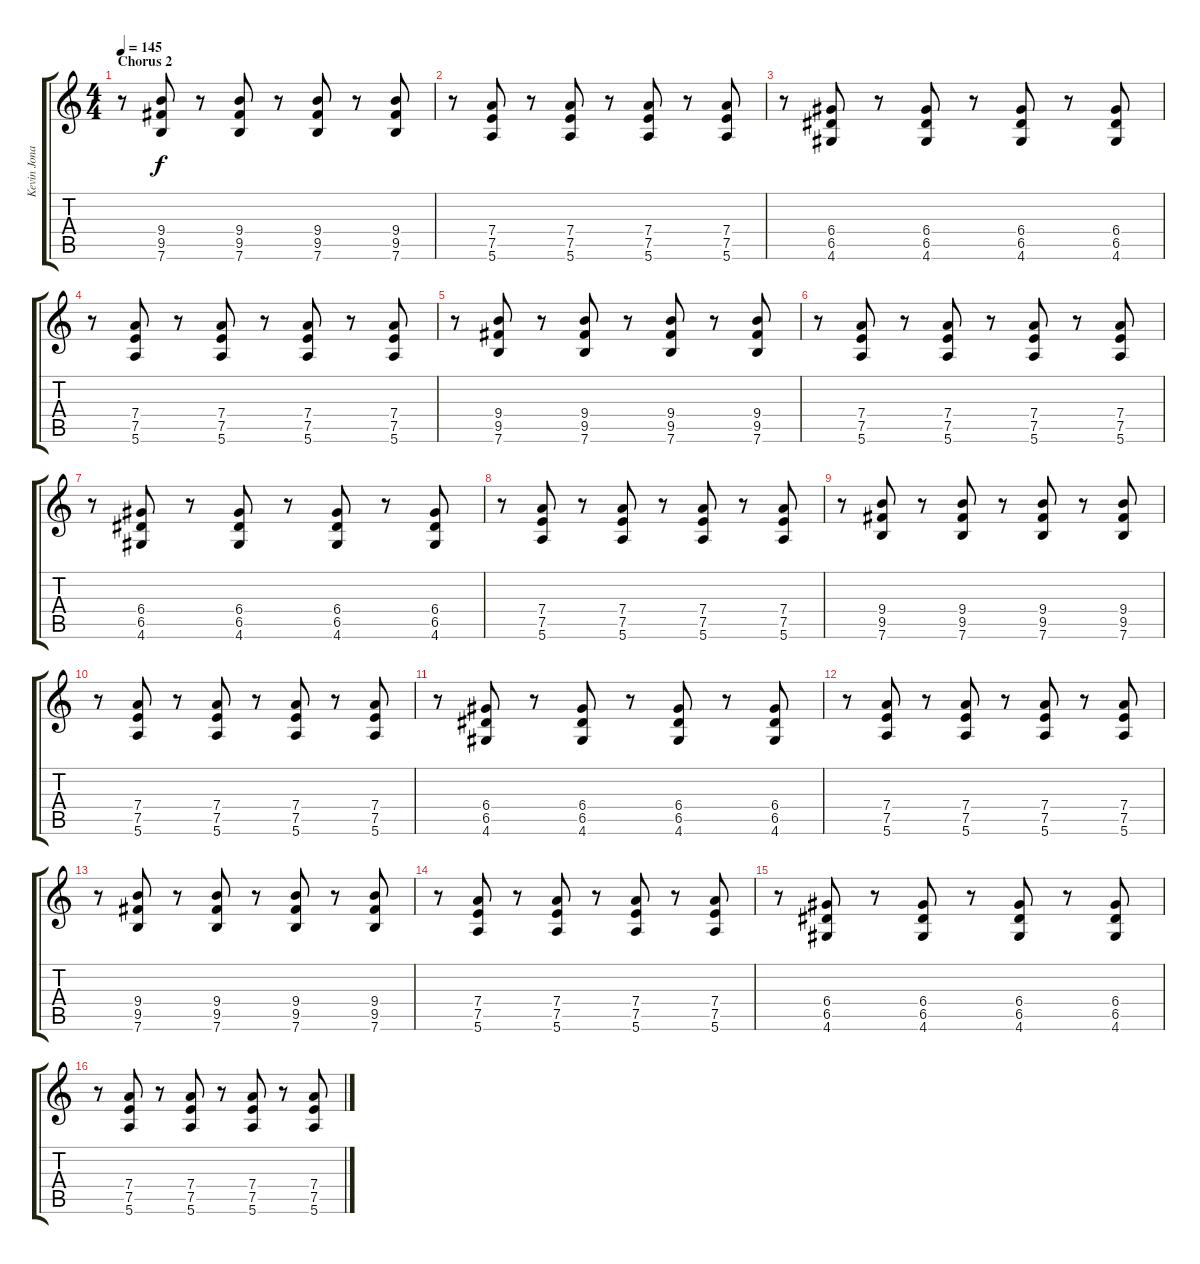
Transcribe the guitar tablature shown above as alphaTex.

\track ("Kevin Jonas" "Kevin Jona") {instrument distortionguitar}
\staff {score tabs}
\tuning (E4 B3 G3 D3 A2 E2) {hide}
\ts (4 4)
\section ("" "Chorus 2")
\tempo 145
\clef g2
\ks c
r.8{dy f} (9.4 9.5 7.6).8 r.8 (9.4 9.5 7.6).8 r.8 (9.4 9.5 7.6).8 r.8 (9.4 9.5 7.6).8 |
r.8 (7.4 7.5 5.6).8 r.8 (7.4 7.5 5.6).8 r.8 (7.4 7.5 5.6).8 r.8 (7.4 7.5 5.6).8 |
r.8 (6.4 6.5 4.6).8 r.8 (6.4 6.5 4.6).8 r.8 (6.4 6.5 4.6).8 r.8 (6.4 6.5 4.6).8 |
r.8 (7.4 7.5 5.6).8 r.8 (7.4 7.5 5.6).8 r.8 (7.4 7.5 5.6).8 r.8 (7.4 7.5 5.6).8 |
r.8 (9.4 9.5 7.6).8 r.8 (9.4 9.5 7.6).8 r.8 (9.4 9.5 7.6).8 r.8 (9.4 9.5 7.6).8 |
r.8 (7.4 7.5 5.6).8 r.8 (7.4 7.5 5.6).8 r.8 (7.4 7.5 5.6).8 r.8 (7.4 7.5 5.6).8 |
r.8 (6.4 6.5 4.6).8 r.8 (6.4 6.5 4.6).8 r.8 (6.4 6.5 4.6).8 r.8 (6.4 6.5 4.6).8 |
r.8 (7.4 7.5 5.6).8 r.8 (7.4 7.5 5.6).8 r.8 (7.4 7.5 5.6).8 r.8 (7.4 7.5 5.6).8 |
r.8 (9.4 9.5 7.6).8 r.8 (9.4 9.5 7.6).8 r.8 (9.4 9.5 7.6).8 r.8 (9.4 9.5 7.6).8 |
r.8 (7.4 7.5 5.6).8 r.8 (7.4 7.5 5.6).8 r.8 (7.4 7.5 5.6).8 r.8 (7.4 7.5 5.6).8 |
r.8 (6.4 6.5 4.6).8 r.8 (6.4 6.5 4.6).8 r.8 (6.4 6.5 4.6).8 r.8 (6.4 6.5 4.6).8 |
r.8 (7.4 7.5 5.6).8 r.8 (7.4 7.5 5.6).8 r.8 (7.4 7.5 5.6).8 r.8 (7.4 7.5 5.6).8 |
r.8 (9.4 9.5 7.6).8 r.8 (9.4 9.5 7.6).8 r.8 (9.4 9.5 7.6).8 r.8 (9.4 9.5 7.6).8 |
r.8 (7.4 7.5 5.6).8 r.8 (7.4 7.5 5.6).8 r.8 (7.4 7.5 5.6).8 r.8 (7.4 7.5 5.6).8 |
r.8 (6.4 6.5 4.6).8 r.8 (6.4 6.5 4.6).8 r.8 (6.4 6.5 4.6).8 r.8 (6.4 6.5 4.6).8 |
r.8 (7.4 7.5 5.6).8 r.8 (7.4 7.5 5.6).8 r.8 (7.4 7.5 5.6).8 r.8 (7.4 7.5 5.6).8
